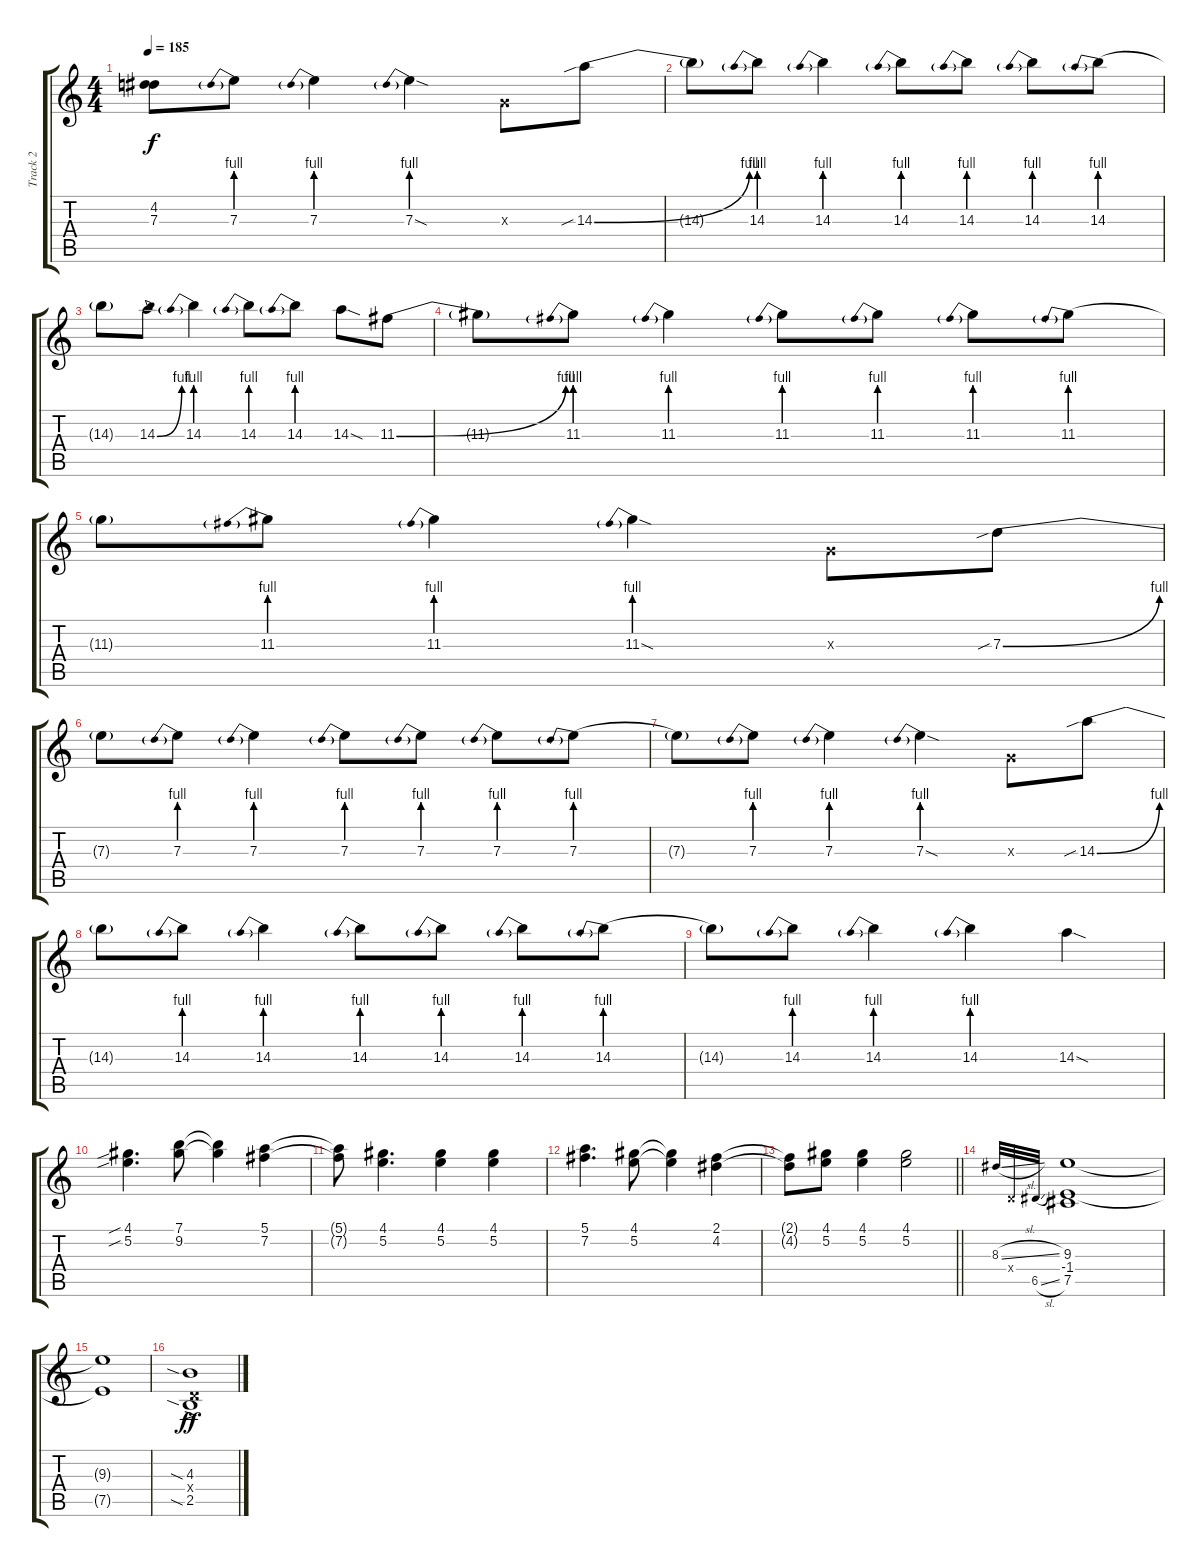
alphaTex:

\track ("Track 2" "Track 2") {instrument overdrivenguitar}
\staff {score tabs}
\tuning (E4 B3 G3 D3 A2 E2) {hide}
\ts (4 4)
\tempo 185
\clef g2
\ks c
(4.2{t} 7.3{t}).8{dy f} 7.3{be (prebend 0 4 60 4)}.8 7.3{be (prebend 0 4 60 4)}.4 7.3{be (prebend 0 4 60 4) sod}.4 0.3{x}.8 14.3{be (bend 0 0 60 4) sib}.8 |
14.3{t}.8 14.3{be (prebend 0 4 60 4)}.8 14.3{be (prebend 0 4 60 4)}.4 14.3{be (prebend 0 4 60 4)}.8 14.3{be (prebend 0 4 60 4)}.8 14.3{be (prebend 0 4 60 4)}.8 14.3{be (prebend 0 4 60 4)}.8 |
14.3{t}.8 14.3{be (bend 0 0 60 4)}.8 14.3{be (prebend 0 4 60 4)}.4 14.3{be (prebend 0 4 60 4)}.8 14.3{be (prebend 0 4 60 4)}.8 14.3{sod}.8 11.3{be (bend 0 0 60 4)}.8 |
11.3{t}.8 11.3{be (prebend 0 4 60 4)}.8 11.3{be (prebend 0 4 60 4)}.4 11.3{be (prebend 0 4 60 4)}.8 11.3{be (prebend 0 4 60 4)}.8 11.3{be (prebend 0 4 60 4)}.8 11.3{be (prebend 0 4 60 4)}.8 |
11.3{t}.8 11.3{be (prebend 0 4 60 4)}.8 11.3{be (prebend 0 4 60 4)}.4 11.3{be (prebend 0 4 60 4) sod}.4 0.3{x}.8 7.3{be (bend 0 0 60 4) sib}.8 |
7.3{t}.8 7.3{be (prebend 0 4 60 4)}.8 7.3{be (prebend 0 4 60 4)}.4 7.3{be (prebend 0 4 60 4)}.8 7.3{be (prebend 0 4 60 4)}.8 7.3{be (prebend 0 4 60 4)}.8 7.3{be (prebend 0 4 60 4)}.8 |
7.3{t}.8 7.3{be (prebend 0 4 60 4)}.8 7.3{be (prebend 0 4 60 4)}.4 7.3{be (prebend 0 4 60 4) sod}.4 0.3{x}.8 14.3{be (bend 0 0 60 4) sib}.8 |
14.3{t}.8 14.3{be (prebend 0 4 60 4)}.8 14.3{be (prebend 0 4 60 4)}.4 14.3{be (prebend 0 4 60 4)}.8 14.3{be (prebend 0 4 60 4)}.8 14.3{be (prebend 0 4 60 4)}.8 14.3{be (prebend 0 4 60 4)}.8 |
14.3{t}.8 14.3{be (prebend 0 4 60 4)}.8 14.3{be (prebend 0 4 60 4)}.4 14.3{be (prebend 0 4 60 4)}.4 14.3{sod}.4 |
(4.1{sib} 5.2{sib}).4{d} (7.1 9.2).8 (7.1{t} 9.2{t}).4 (5.1 7.2).4 |
(5.1{t} 7.2{t}).8 (4.1 5.2).4{d} (4.1 5.2).4 (4.1 5.2).4 |
(5.1 7.2).4{d} (4.1 5.2).8 (4.1{t} 5.2{t}).4 (2.1 4.2).4 |
\barLineRight lightlight
(2.1{t} 4.2{t}).8 (4.1 5.2).8 (4.1 5.2).4 (4.1 5.2).2 |
8.3{sl}.32{gr onbeat} 0.4{x}.32{gr onbeat} 6.5{sl}.32{gr onbeat} (9.3 -1.4 7.5).1 |
(9.3{t} 7.5{t}).1 |
(4.3{sia ac} 0.4{ac x} 2.5{sia ac}).1{dy ff}
